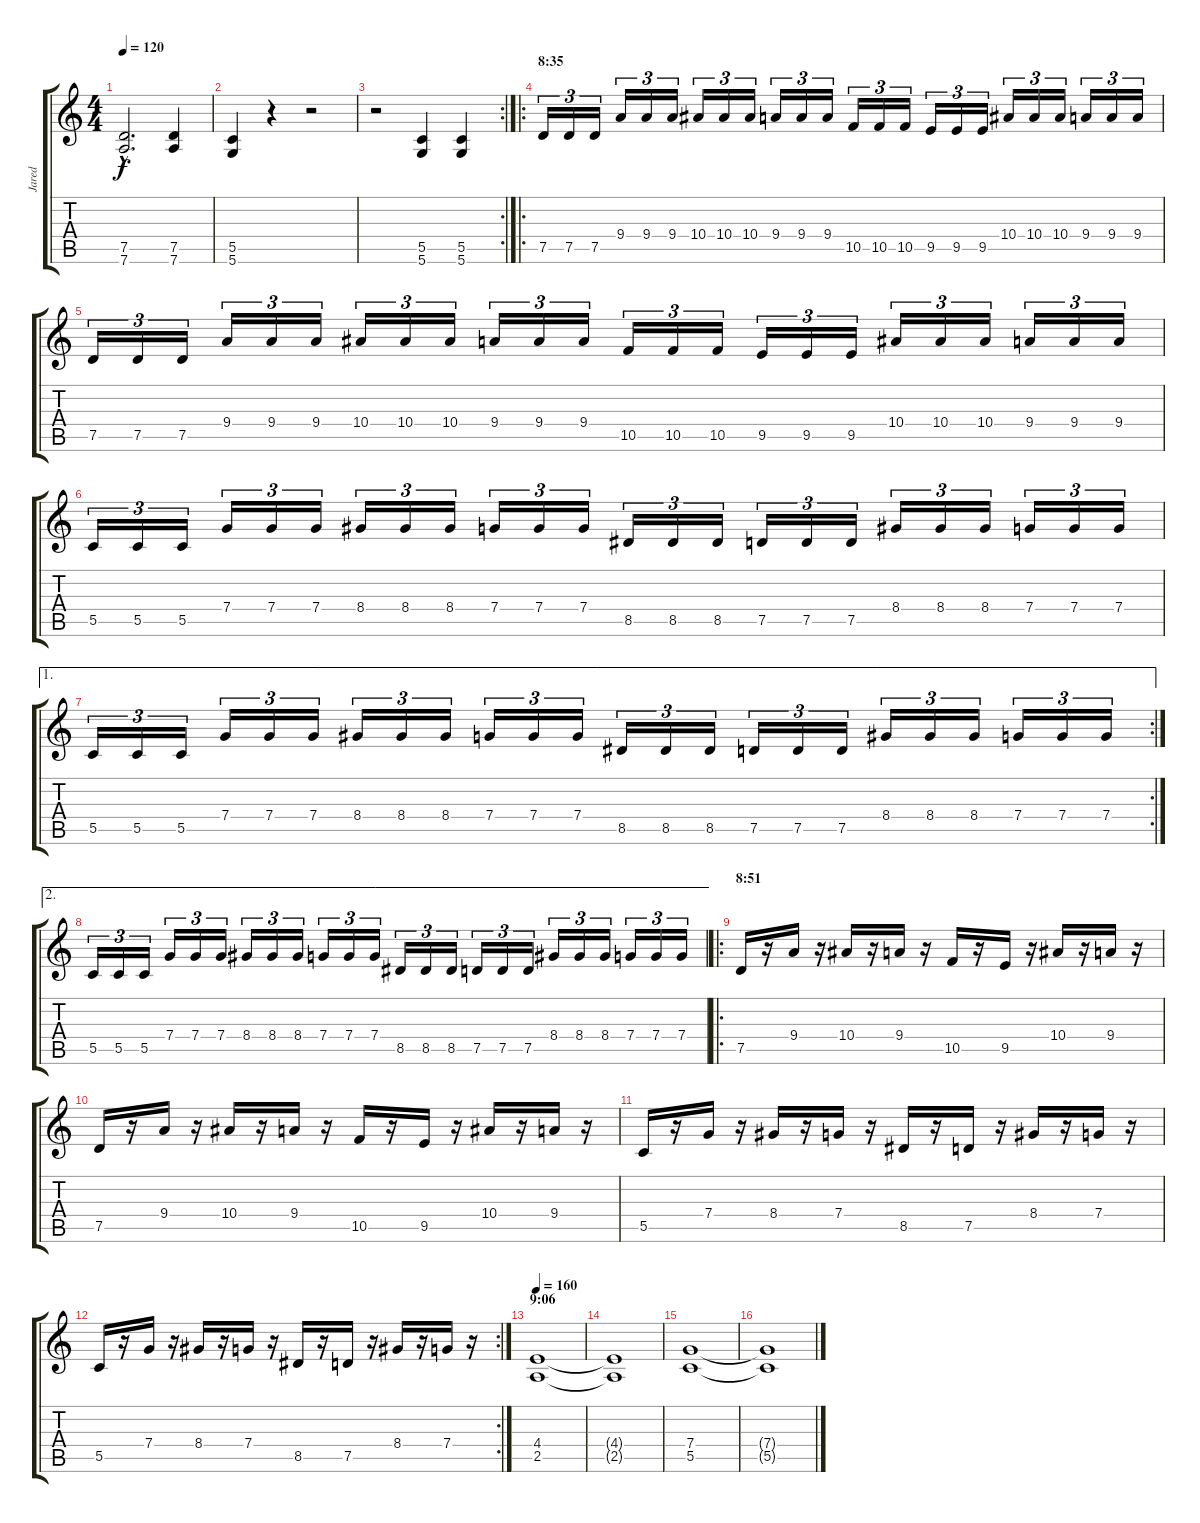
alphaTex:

\track ("Jared" "Jared") {instrument distortionguitar}
\staff {score tabs}
\tuning (D4 A3 F3 C3 G2 D2) {hide}
\ts (4 4)
\tempo 120
\clef g2
\ks c
(7.5{hac t} 7.6{hac t}).2{d dy f} (7.5 7.6).4 |
(5.5 5.6).4 r.4 r.2 |
\rc 2
r.2 (5.5 5.6).4 (5.5 5.6).4 |
\ro
\section ("" "8:35")
7.5.16{tu (3 2)} 7.5.16{tu (3 2)} 7.5.16{tu (3 2)} 9.4.16{tu (3 2)} 9.4.16{tu (3 2)} 9.4.16{tu (3 2)} 10.4.16{tu (3 2)} 10.4.16{tu (3 2)} 10.4.16{tu (3 2)} 9.4.16{tu (3 2)} 9.4.16{tu (3 2)} 9.4.16{tu (3 2)} 10.5.16{tu (3 2)} 10.5.16{tu (3 2)} 10.5.16{tu (3 2)} 9.5.16{tu (3 2)} 9.5.16{tu (3 2)} 9.5.16{tu (3 2)} 10.4.16{tu (3 2)} 10.4.16{tu (3 2)} 10.4.16{tu (3 2)} 9.4.16{tu (3 2)} 9.4.16{tu (3 2)} 9.4.16{tu (3 2)} |
7.5.16{tu (3 2)} 7.5.16{tu (3 2)} 7.5.16{tu (3 2)} 9.4.16{tu (3 2)} 9.4.16{tu (3 2)} 9.4.16{tu (3 2)} 10.4.16{tu (3 2)} 10.4.16{tu (3 2)} 10.4.16{tu (3 2)} 9.4.16{tu (3 2)} 9.4.16{tu (3 2)} 9.4.16{tu (3 2)} 10.5.16{tu (3 2)} 10.5.16{tu (3 2)} 10.5.16{tu (3 2)} 9.5.16{tu (3 2)} 9.5.16{tu (3 2)} 9.5.16{tu (3 2)} 10.4.16{tu (3 2)} 10.4.16{tu (3 2)} 10.4.16{tu (3 2)} 9.4.16{tu (3 2)} 9.4.16{tu (3 2)} 9.4.16{tu (3 2)} |
5.5.16{tu (3 2)} 5.5.16{tu (3 2)} 5.5.16{tu (3 2)} 7.4.16{tu (3 2)} 7.4.16{tu (3 2)} 7.4.16{tu (3 2)} 8.4.16{tu (3 2)} 8.4.16{tu (3 2)} 8.4.16{tu (3 2)} 7.4.16{tu (3 2)} 7.4.16{tu (3 2)} 7.4.16{tu (3 2)} 8.5.16{tu (3 2)} 8.5.16{tu (3 2)} 8.5.16{tu (3 2)} 7.5.16{tu (3 2)} 7.5.16{tu (3 2)} 7.5.16{tu (3 2)} 8.4.16{tu (3 2)} 8.4.16{tu (3 2)} 8.4.16{tu (3 2)} 7.4.16{tu (3 2)} 7.4.16{tu (3 2)} 7.4.16{tu (3 2)} |
\ae 1
\rc 2
5.5.16{tu (3 2)} 5.5.16{tu (3 2)} 5.5.16{tu (3 2)} 7.4.16{tu (3 2)} 7.4.16{tu (3 2)} 7.4.16{tu (3 2)} 8.4.16{tu (3 2)} 8.4.16{tu (3 2)} 8.4.16{tu (3 2)} 7.4.16{tu (3 2)} 7.4.16{tu (3 2)} 7.4.16{tu (3 2)} 8.5.16{tu (3 2)} 8.5.16{tu (3 2)} 8.5.16{tu (3 2)} 7.5.16{tu (3 2)} 7.5.16{tu (3 2)} 7.5.16{tu (3 2)} 8.4.16{tu (3 2)} 8.4.16{tu (3 2)} 8.4.16{tu (3 2)} 7.4.16{tu (3 2)} 7.4.16{tu (3 2)} 7.4.16{tu (3 2)} |
\ae 2
5.5.16{tu (3 2)} 5.5.16{tu (3 2)} 5.5.16{tu (3 2)} 7.4.16{tu (3 2)} 7.4.16{tu (3 2)} 7.4.16{tu (3 2)} 8.4.16{tu (3 2)} 8.4.16{tu (3 2)} 8.4.16{tu (3 2)} 7.4.16{tu (3 2)} 7.4.16{tu (3 2)} 7.4.16{tu (3 2)} 8.5.16{tu (3 2)} 8.5.16{tu (3 2)} 8.5.16{tu (3 2)} 7.5.16{tu (3 2)} 7.5.16{tu (3 2)} 7.5.16{tu (3 2)} 8.4.16{tu (3 2)} 8.4.16{tu (3 2)} 8.4.16{tu (3 2)} 7.4.16{tu (3 2)} 7.4.16{tu (3 2)} 7.4.16{tu (3 2)} |
\ro
\section ("" "8:51")
7.5.16 r.16 9.4.16 r.16 10.4.16 r.16 9.4.16 r.16 10.5.16 r.16 9.5.16 r.16 10.4.16 r.16 9.4.16 r.16 |
7.5.16 r.16 9.4.16 r.16 10.4.16 r.16 9.4.16 r.16 10.5.16 r.16 9.5.16 r.16 10.4.16 r.16 9.4.16 r.16 |
5.5.16 r.16 7.4.16 r.16 8.4.16 r.16 7.4.16 r.16 8.5.16 r.16 7.5.16 r.16 8.4.16 r.16 7.4.16 r.16 |
\rc 2
5.5.16 r.16 7.4.16 r.16 8.4.16 r.16 7.4.16 r.16 8.5.16 r.16 7.5.16 r.16 8.4.16 r.16 7.4.16 r.16 |
\section ("" "9:06")
\tempo 160
(4.4 2.5).1 |
(4.4{t} 2.5{t}).1 |
(7.4 5.5).1 |
(7.4{t} 5.5{t}).1
